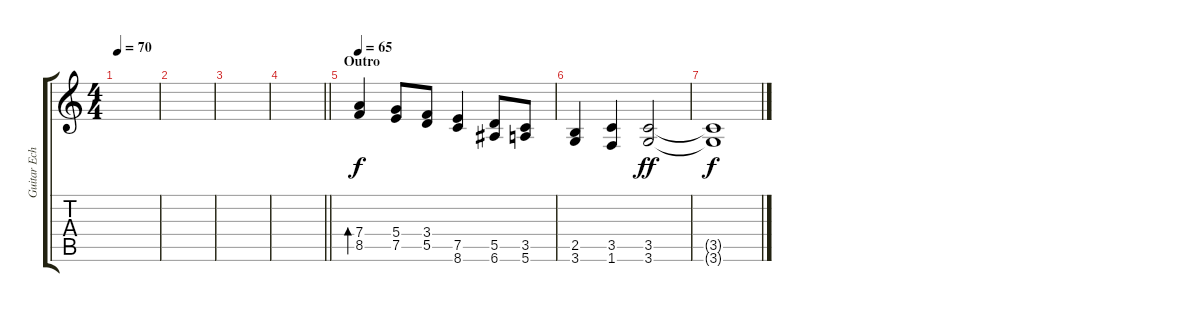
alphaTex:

\track ("Guitar Echo (George Harrison)" "Guitar Ech") {instrument electricguitarjazz}
\staff {score tabs}
\tuning (E4 B3 G3 D3 A2 E2) {hide}
\ts (4 4)
\tempo 70
\clef g2
\ks c
|
|
|
\barLineRight lightlight
|
\section ("" "Outro")
\tempo 65
(7.4 8.5).4{bd 240 dy f} (5.4 7.5).8 (3.4 5.5).8 (7.5 8.6).4 (5.5 6.6).8 (3.5 5.6).8 |
(2.5 3.6).4 (3.5 1.6).4 (3.5 3.6).2{dy ff} |
(3.5{t} 3.6{t}).1{dy f}
